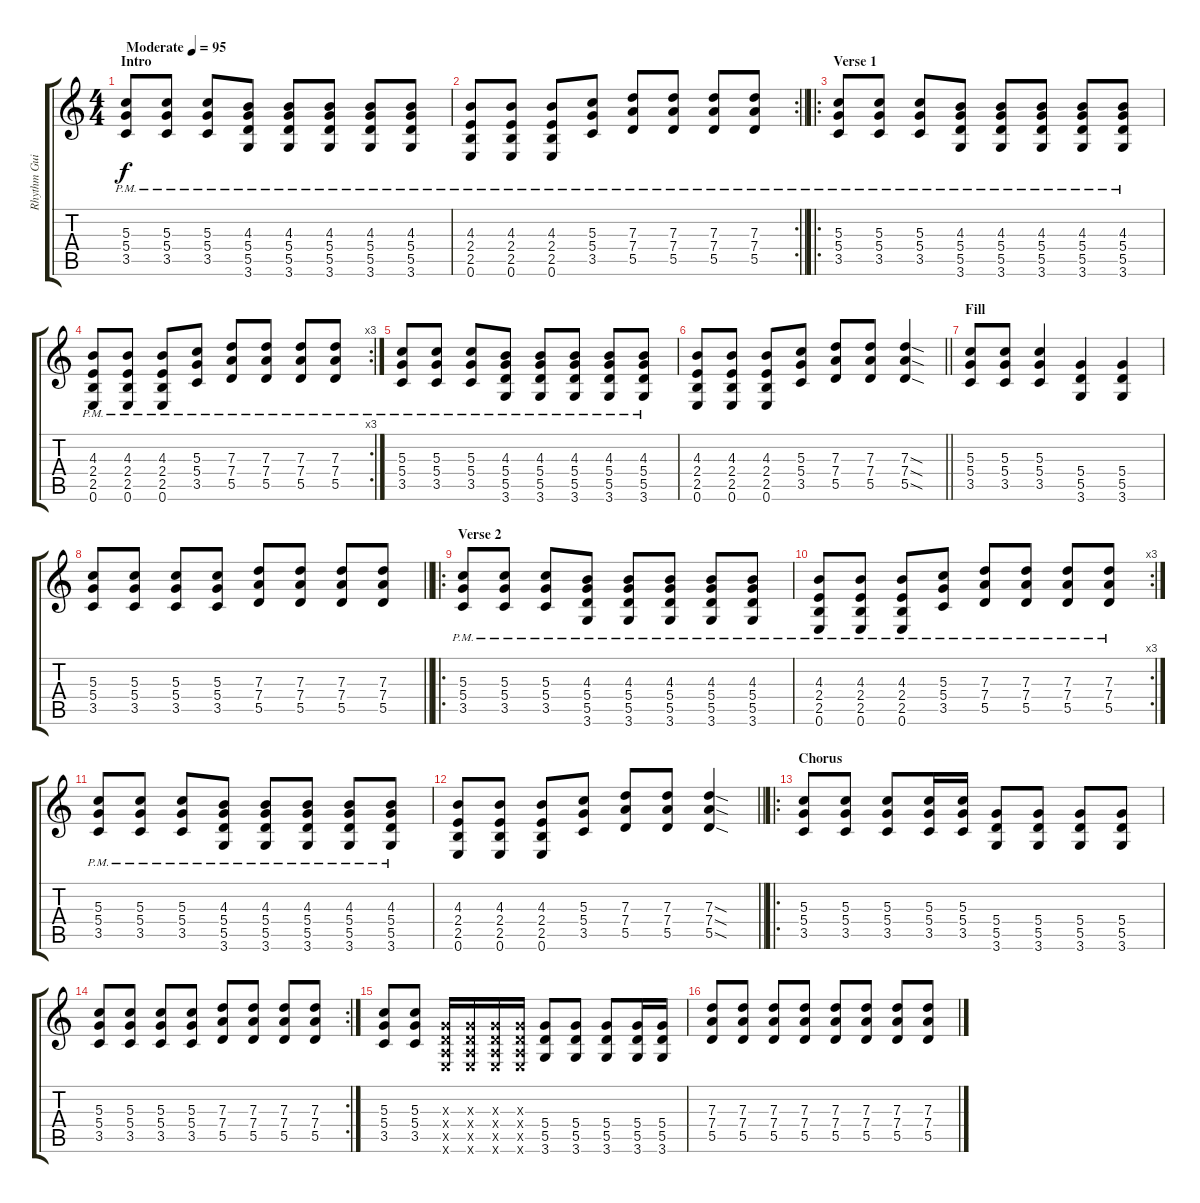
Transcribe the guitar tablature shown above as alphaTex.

\track ("Rhythm Guitar" "Rhythm Gui") {instrument distortionguitar}
\staff {score tabs}
\tuning (E4 B3 G3 D3 A2 E2) {hide}
\ts (4 4)
\section ("" "Intro")
\tempo (95 "Moderate")
\clef g2
\ks c
(5.3{pm} 5.4{pm} 3.5{pm}).8{dy f instrument distortionguitar} (5.3{pm} 5.4{pm} 3.5{pm}).8 (5.3{pm} 5.4{pm} 3.5{pm}).8 (4.3{pm} 5.4{pm} 5.5{pm} 3.6{pm}).8 (4.3{pm} 5.4{pm} 5.5{pm} 3.6{pm}).8 (4.3{pm} 5.4{pm} 5.5{pm} 3.6{pm}).8 (4.3{pm} 5.4{pm} 5.5{pm} 3.6{pm}).8 (4.3{pm} 5.4{pm} 5.5{pm} 3.6{pm}).8 |
\rc 2
\barLineRight lightlight
(4.3{pm} 2.4{pm} 2.5{pm} 0.6{pm}).8 (4.3{pm} 2.4{pm} 2.5{pm} 0.6{pm}).8 (4.3{pm} 2.4{pm} 2.5{pm} 0.6{pm}).8 (5.3{pm} 5.4{pm} 3.5{pm}).8 (7.3{pm} 7.4{pm} 5.5{pm}).8 (7.3{pm} 7.4{pm} 5.5{pm}).8 (7.3{pm} 7.4{pm} 5.5{pm}).8 (7.3{pm} 7.4{pm} 5.5{pm}).8 |
\ro
\section ("" "Verse 1")
(5.3{pm} 5.4{pm} 3.5{pm}).8 (5.3{pm} 5.4{pm} 3.5{pm}).8 (5.3{pm} 5.4{pm} 3.5{pm}).8 (4.3{pm} 5.4{pm} 5.5{pm} 3.6{pm}).8 (4.3{pm} 5.4{pm} 5.5{pm} 3.6{pm}).8 (4.3{pm} 5.4{pm} 5.5{pm} 3.6{pm}).8 (4.3{pm} 5.4{pm} 5.5{pm} 3.6{pm}).8 (4.3{pm} 5.4{pm} 5.5{pm} 3.6{pm}).8 |
\rc 3
(4.3{pm} 2.4{pm} 2.5{pm} 0.6{pm}).8 (4.3{pm} 2.4{pm} 2.5{pm} 0.6{pm}).8 (4.3{pm} 2.4{pm} 2.5{pm} 0.6{pm}).8 (5.3{pm} 5.4{pm} 3.5{pm}).8 (7.3{pm} 7.4{pm} 5.5{pm}).8 (7.3{pm} 7.4{pm} 5.5{pm}).8 (7.3{pm} 7.4{pm} 5.5{pm}).8 (7.3{pm} 7.4{pm} 5.5{pm}).8 |
(5.3{pm} 5.4{pm} 3.5{pm}).8 (5.3{pm} 5.4{pm} 3.5{pm}).8 (5.3{pm} 5.4{pm} 3.5{pm}).8 (4.3{pm} 5.4{pm} 5.5{pm} 3.6{pm}).8 (4.3{pm} 5.4{pm} 5.5{pm} 3.6{pm}).8 (4.3{pm} 5.4{pm} 5.5{pm} 3.6{pm}).8 (4.3{pm} 5.4{pm} 5.5{pm} 3.6{pm}).8 (4.3{pm} 5.4{pm} 5.5{pm} 3.6{pm}).8 |
\barLineRight lightlight
(4.3 2.4 2.5 0.6).8 (4.3 2.4 2.5 0.6).8 (4.3 2.4 2.5 0.6).8 (5.3 5.4 3.5).8 (7.3 7.4 5.5).8 (7.3 7.4 5.5).8 (7.3{sod} 7.4{sod} 5.5{sod}).4 |
\section ("" "Fill")
(5.3 5.4 3.5).8 (5.3 5.4 3.5).8 (5.3 5.4 3.5).4 (5.4 5.5 3.6).4 (5.4 5.5 3.6).4 |
\barLineRight lightlight
(5.3 5.4 3.5).8 (5.3 5.4 3.5).8 (5.3 5.4 3.5).8 (5.3 5.4 3.5).8 (7.3 7.4 5.5).8 (7.3 7.4 5.5).8 (7.3 7.4 5.5).8 (7.3 7.4 5.5).8 |
\ro
\section ("" "Verse 2")
(5.3{pm} 5.4{pm} 3.5{pm}).8 (5.3{pm} 5.4{pm} 3.5{pm}).8 (5.3{pm} 5.4{pm} 3.5{pm}).8 (4.3{pm} 5.4{pm} 5.5{pm} 3.6{pm}).8 (4.3{pm} 5.4{pm} 5.5{pm} 3.6{pm}).8 (4.3{pm} 5.4{pm} 5.5{pm} 3.6{pm}).8 (4.3{pm} 5.4{pm} 5.5{pm} 3.6{pm}).8 (4.3{pm} 5.4{pm} 5.5{pm} 3.6{pm}).8 |
\rc 3
(4.3{pm} 2.4{pm} 2.5{pm} 0.6{pm}).8 (4.3{pm} 2.4{pm} 2.5{pm} 0.6{pm}).8 (4.3{pm} 2.4{pm} 2.5{pm} 0.6{pm}).8 (5.3{pm} 5.4{pm} 3.5{pm}).8 (7.3{pm} 7.4{pm} 5.5{pm}).8 (7.3{pm} 7.4{pm} 5.5{pm}).8 (7.3{pm} 7.4{pm} 5.5{pm}).8 (7.3{pm} 7.4{pm} 5.5{pm}).8 |
(5.3{pm} 5.4{pm} 3.5{pm}).8 (5.3{pm} 5.4{pm} 3.5{pm}).8 (5.3{pm} 5.4{pm} 3.5{pm}).8 (4.3{pm} 5.4{pm} 5.5{pm} 3.6{pm}).8 (4.3{pm} 5.4{pm} 5.5{pm} 3.6{pm}).8 (4.3{pm} 5.4{pm} 5.5{pm} 3.6{pm}).8 (4.3{pm} 5.4{pm} 5.5{pm} 3.6{pm}).8 (4.3{pm} 5.4{pm} 5.5{pm} 3.6{pm}).8 |
\barLineRight lightlight
(4.3 2.4 2.5 0.6).8 (4.3 2.4 2.5 0.6).8 (4.3 2.4 2.5 0.6).8 (5.3 5.4 3.5).8 (7.3 7.4 5.5).8 (7.3 7.4 5.5).8 (7.3{sod} 7.4{sod} 5.5{sod}).4 |
\ro
\section ("" "Chorus")
(5.3 5.4 3.5).8 (5.3 5.4 3.5).8 (5.3 5.4 3.5).8 (5.3 5.4 3.5).16 (5.3 5.4 3.5).16 (5.4 5.5 3.6).8 (5.4 5.5 3.6).8 (5.4 5.5 3.6).8 (5.4 5.5 3.6).8 |
\rc 2
(5.3 5.4 3.5).8 (5.3 5.4 3.5).8 (5.3 5.4 3.5).8 (5.3 5.4 3.5).8 (7.3 7.4 5.5).8 (7.3 7.4 5.5).8 (7.3 7.4 5.5).8 (7.3 7.4 5.5).8 |
(5.3 5.4 3.5).8 (5.3 5.4 3.5).8 (0.3{x} 0.4{x} 0.5{x} 0.6{x}).16 (0.3{x} 0.4{x} 0.5{x} 0.6{x}).16 (0.3{x} 0.4{x} 0.5{x} 0.6{x}).16 (0.3{x} 0.4{x} 0.5{x} 0.6{x}).16 (5.4 5.5 3.6).8 (5.4 5.5 3.6).8 (5.4 5.5 3.6).8 (5.4 5.5 3.6).16 (5.4 5.5 3.6).16 |
(7.3 7.4 5.5).8 (7.3 7.4 5.5).8 (7.3 7.4 5.5).8 (7.3 7.4 5.5).8 (7.3 7.4 5.5).8 (7.3 7.4 5.5).8 (7.3 7.4 5.5).8 (7.3 7.4 5.5).8
